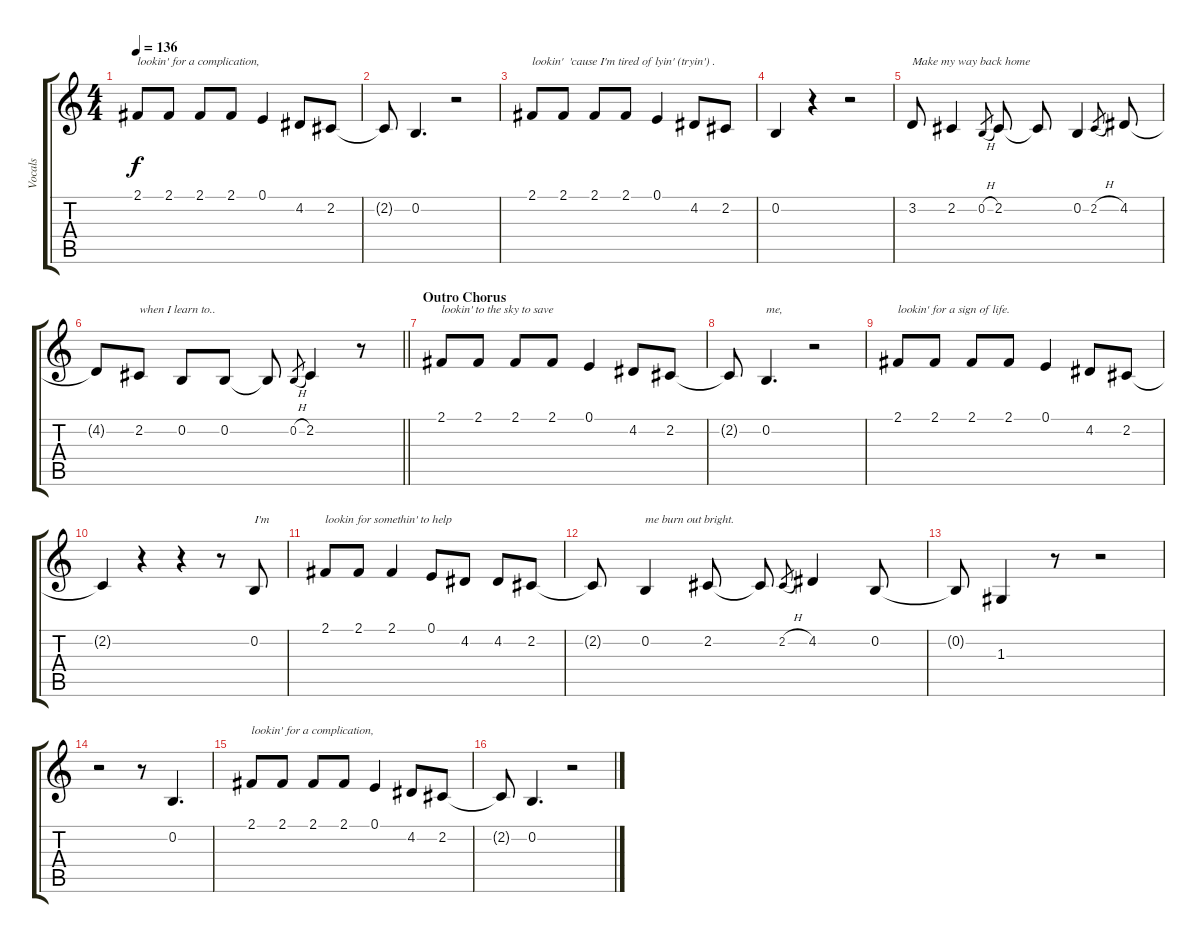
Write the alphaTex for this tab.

\track ("Vocals" "Vocals") {instrument voiceoohs}
\staff {score tabs}
\tuning (E4 B3 G3 D3 A2 E2) {hide}
\ts (4 4)
\tempo 136
\clef g2
\ks c
2.1.8{txt "lookin' for a complication," dy f} 2.1.8 2.1.8 2.1.8 0.1.4 4.2.8 2.2.8 |
2.2{t}.8 0.2.4{d} r.2 |
2.1.8{txt "lookin'  'cause I'm tired of lyin' (tryin') ."} 2.1.8 2.1.8 2.1.8 0.1.4 4.2.8 2.2.8 |
0.2.4 r.4 r.2 |
3.2.8{txt "Make my way back home"} 2.2.4 0.2{h}.8{gr} 2.2.8 2.2{t}.8 0.2.4 2.2{h}.8{gr} 4.2.8 |
\barLineRight lightlight
4.2{t}.8 2.2.8{txt "when I learn to.."} 0.2.8 0.2.8 0.2{t}.8 0.2{h}.8{gr} 2.2.4 r.8 |
\section ("" "Outro Chorus")
2.1.8{txt "lookin' to the sky to save"} 2.1.8 2.1.8 2.1.8 0.1.4 4.2.8 2.2.8 |
2.2{t}.8 0.2.4{d txt "me,"} r.2 |
2.1.8{txt "lookin' for a sign of life."} 2.1.8 2.1.8 2.1.8 0.1.4 4.2.8 2.2.8 |
2.2{t}.4 r.4 r.4 r.8 0.2.8{txt "I'm"} |
2.1.8{txt "lookin for somethin' to help"} 2.1.8 2.1.4 0.1.8 4.2.8 4.2.8 2.2.8 |
2.2{t}.8 0.2.4{txt "me burn out bright."} 2.2.8 2.2{t}.8 2.2{h}.8{gr} 4.2.4 0.2.8 |
0.2{t}.8 1.3.4 r.8 r.2 |
r.2 r.8 0.2.4{d} |
2.1.8{txt "lookin' for a complication,"} 2.1.8 2.1.8 2.1.8 0.1.4 4.2.8 2.2.8 |
2.2{t}.8 0.2.4{d} r.2
